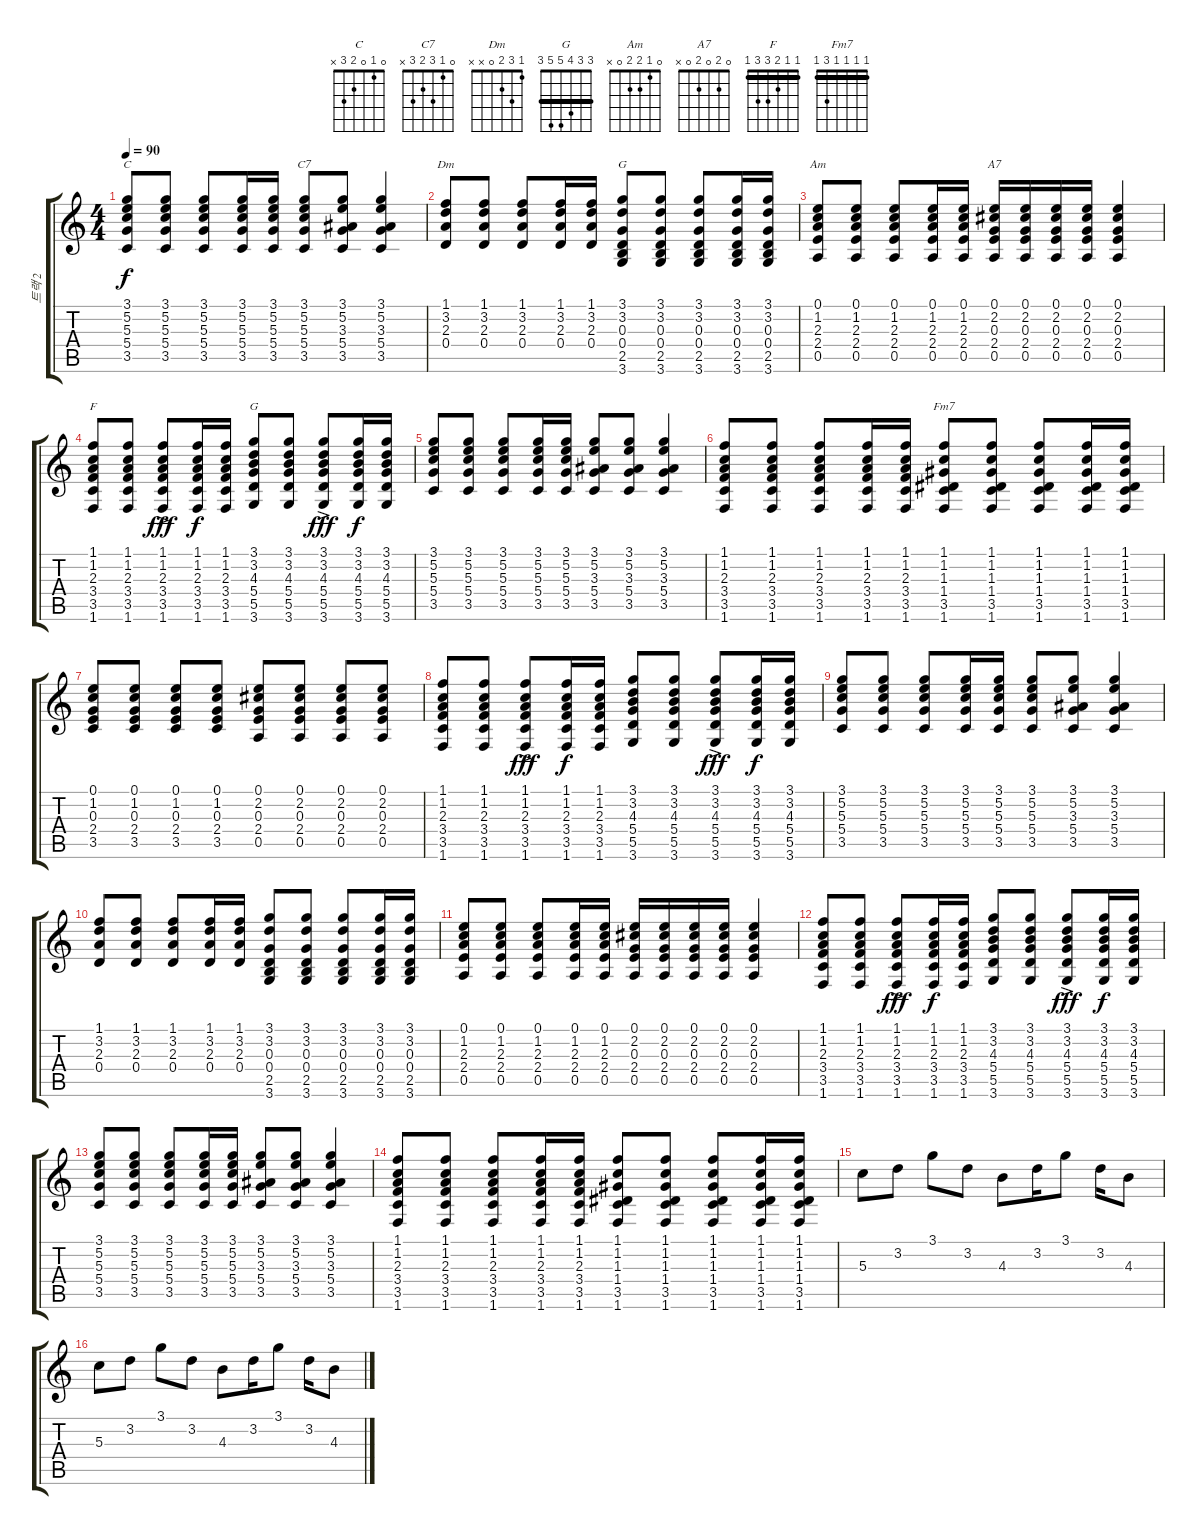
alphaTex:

\track ("트랙 2" "트랙 2") {instrument overdrivenguitar}
\staff {score tabs}
\tuning (E4 B3 G3 D3 A2 E2) {hide}
\chord ("C" 0 1 0 2 3 x)
\chord ("C7" 0 1 3 2 3 x)
\chord ("Dm" 1 3 2 0 x x)
\chord ("G" 3 3 0 0 2 3) {barre 3}
\chord ("Am" 0 1 2 2 0 x)
\chord ("A7" 0 2 0 2 0 x)
\chord ("F" 1 1 2 3 3 1) {barre 1}
\chord ("G" 3 3 4 5 5 3) {barre 3}
\chord ("Fm7" 1 1 1 1 3 1) {barre 1}
\ts (4 4)
\tempo 90
\clef g2
\ks c
(3.1 5.2 5.3 5.4 3.5).8{ch "C" dy f} (3.1 5.2 5.3 5.4 3.5).8 (3.1 5.2 5.3 5.4 3.5).8 (3.1 5.2 5.3 5.4 3.5).16 (3.1 5.2 5.3 5.4 3.5).16 (3.1 5.2 5.3 5.4 3.5).8{ch "C7"} (3.1 5.2 3.3 5.4 3.5).8 (3.1 5.2 3.3 5.4 3.5).4 |
(1.1 3.2 2.3 0.4).8{ch "Dm"} (1.1 3.2 2.3 0.4).8 (1.1 3.2 2.3 0.4).8 (1.1 3.2 2.3 0.4).16 (1.1 3.2 2.3 0.4).16 (3.1 3.2 0.3 0.4 2.5 3.6).8{ch "G"} (3.1 3.2 0.3 0.4 2.5 3.6).8 (3.1 3.2 0.3 0.4 2.5 3.6).8 (3.1 3.2 0.3 0.4 2.5 3.6).16 (3.1 3.2 0.3 0.4 2.5 3.6).16 |
(0.1 1.2 2.3 2.4 0.5).8{ch "Am"} (0.1 1.2 2.3 2.4 0.5).8 (0.1 1.2 2.3 2.4 0.5).8 (0.1 1.2 2.3 2.4 0.5).16 (0.1 1.2 2.3 2.4 0.5).16 (0.1 2.2 0.3 2.4 0.5).16{ch "A7"} (0.1 2.2 0.3 2.4 0.5).16 (0.1 2.2 0.3 2.4 0.5).16 (0.1 2.2 0.3 2.4 0.5).16 (0.1 2.2 0.3 2.4 0.5).4 |
(1.1 1.2 2.3 3.4 3.5 1.6).8{ch "F"} (1.1 1.2 2.3 3.4 3.5 1.6).8 (1.1{ac} 1.2 2.3 3.4 3.5 1.6).8{dy fff} (1.1 1.2 2.3 3.4 3.5 1.6).16{dy f} (1.1 1.2 2.3 3.4 3.5 1.6).16 (3.1 3.2 4.3 5.4 5.5 3.6).8{ch "G"} (3.1 3.2 4.3 5.4 5.5 3.6).8 (3.1{ac} 3.2 4.3 5.4 5.5 3.6).8{dy fff} (3.1 3.2 4.3 5.4 5.5 3.6).16{dy f} (3.1 3.2 4.3 5.4 5.5 3.6).16 |
(3.1 5.2 5.3 5.4 3.5).8 (3.1 5.2 5.3 5.4 3.5).8 (3.1 5.2 5.3 5.4 3.5).8 (3.1 5.2 5.3 5.4 3.5).16 (3.1 5.2 5.3 5.4 3.5).16 (3.1 5.2 3.3 5.4 3.5).8 (3.1 5.2 3.3 5.4 3.5).8 (3.1 5.2 3.3 5.4 3.5).4 |
(1.1 1.2 2.3 3.4 3.5 1.6).8 (1.1 1.2 2.3 3.4 3.5 1.6).8 (1.1 1.2 2.3 3.4 3.5 1.6).8 (1.1 1.2 2.3 3.4 3.5 1.6).16 (1.1 1.2 2.3 3.4 3.5 1.6).16 (1.1 1.2 1.3 1.4 3.5 1.6).8{ch "Fm7"} (1.1 1.2 1.3 1.4 3.5 1.6).8 (1.1 1.2 1.3 1.4 3.5 1.6).8 (1.1 1.2 1.3 1.4 3.5 1.6).16 (1.1 1.2 1.3 1.4 3.5 1.6).16 |
(0.1 1.2 0.3 2.4 3.5).8 (0.1 1.2 0.3 2.4 3.5).8 (0.1 1.2 0.3 2.4 3.5).8 (0.1 1.2 0.3 2.4 3.5).8 (0.1 2.2 0.3 2.4 0.5).8 (0.1 2.2 0.3 2.4 0.5).8 (0.1 2.2 0.3 2.4 0.5).8 (0.1 2.2 0.3 2.4 0.5).8 |
(1.1 1.2 2.3 3.4 3.5 1.6).8 (1.1 1.2 2.3 3.4 3.5 1.6).8 (1.1{ac} 1.2 2.3 3.4 3.5 1.6).8{dy fff} (1.1 1.2 2.3 3.4 3.5 1.6).16{dy f} (1.1 1.2 2.3 3.4 3.5 1.6).16 (3.1 3.2 4.3 5.4 5.5 3.6).8 (3.1 3.2 4.3 5.4 5.5 3.6).8 (3.1{ac} 3.2 4.3 5.4 5.5 3.6).8{dy fff} (3.1 3.2 4.3 5.4 5.5 3.6).16{dy f} (3.1 3.2 4.3 5.4 5.5 3.6).16 |
(3.1 5.2 5.3 5.4 3.5).8 (3.1 5.2 5.3 5.4 3.5).8 (3.1 5.2 5.3 5.4 3.5).8 (3.1 5.2 5.3 5.4 3.5).16 (3.1 5.2 5.3 5.4 3.5).16 (3.1 5.2 5.3 5.4 3.5).8 (3.1 5.2 3.3 5.4 3.5).8 (3.1 5.2 3.3 5.4 3.5).4 |
(1.1 3.2 2.3 0.4).8 (1.1 3.2 2.3 0.4).8 (1.1 3.2 2.3 0.4).8 (1.1 3.2 2.3 0.4).16 (1.1 3.2 2.3 0.4).16 (3.1 3.2 0.3 0.4 2.5 3.6).8 (3.1 3.2 0.3 0.4 2.5 3.6).8 (3.1 3.2 0.3 0.4 2.5 3.6).8 (3.1 3.2 0.3 0.4 2.5 3.6).16 (3.1 3.2 0.3 0.4 2.5 3.6).16 |
(0.1 1.2 2.3 2.4 0.5).8 (0.1 1.2 2.3 2.4 0.5).8 (0.1 1.2 2.3 2.4 0.5).8 (0.1 1.2 2.3 2.4 0.5).16 (0.1 1.2 2.3 2.4 0.5).16 (0.1 2.2 0.3 2.4 0.5).16 (0.1 2.2 0.3 2.4 0.5).16 (0.1 2.2 0.3 2.4 0.5).16 (0.1 2.2 0.3 2.4 0.5).16 (0.1 2.2 0.3 2.4 0.5).4 |
(1.1 1.2 2.3 3.4 3.5 1.6).8 (1.1 1.2 2.3 3.4 3.5 1.6).8 (1.1{ac} 1.2 2.3 3.4 3.5 1.6).8{dy fff} (1.1 1.2 2.3 3.4 3.5 1.6).16{dy f} (1.1 1.2 2.3 3.4 3.5 1.6).16 (3.1 3.2 4.3 5.4 5.5 3.6).8 (3.1 3.2 4.3 5.4 5.5 3.6).8 (3.1{ac} 3.2 4.3 5.4 5.5 3.6).8{dy fff} (3.1 3.2 4.3 5.4 5.5 3.6).16{dy f} (3.1 3.2 4.3 5.4 5.5 3.6).16 |
(3.1 5.2 5.3 5.4 3.5).8 (3.1 5.2 5.3 5.4 3.5).8 (3.1 5.2 5.3 5.4 3.5).8 (3.1 5.2 5.3 5.4 3.5).16 (3.1 5.2 5.3 5.4 3.5).16 (3.1 5.2 3.3 5.4 3.5).8 (3.1 5.2 3.3 5.4 3.5).8 (3.1 5.2 3.3 5.4 3.5).4 |
(1.1 1.2 2.3 3.4 3.5 1.6).8 (1.1 1.2 2.3 3.4 3.5 1.6).8 (1.1 1.2 2.3 3.4 3.5 1.6).8 (1.1 1.2 2.3 3.4 3.5 1.6).16 (1.1 1.2 2.3 3.4 3.5 1.6).16 (1.1 1.2 1.3 1.4 3.5 1.6).8 (1.1 1.2 1.3 1.4 3.5 1.6).8 (1.1 1.2 1.3 1.4 3.5 1.6).8 (1.1 1.2 1.3 1.4 3.5 1.6).16 (1.1 1.2 1.3 1.4 3.5 1.6).16 |
5.3.8 3.2.8 3.1.8 3.2.8 4.3.8 3.2.16 3.1.8 3.2.16 4.3.8 |
5.3.8 3.2.8 3.1.8 3.2.8 4.3.8 3.2.16 3.1.8 3.2.16 4.3.8
